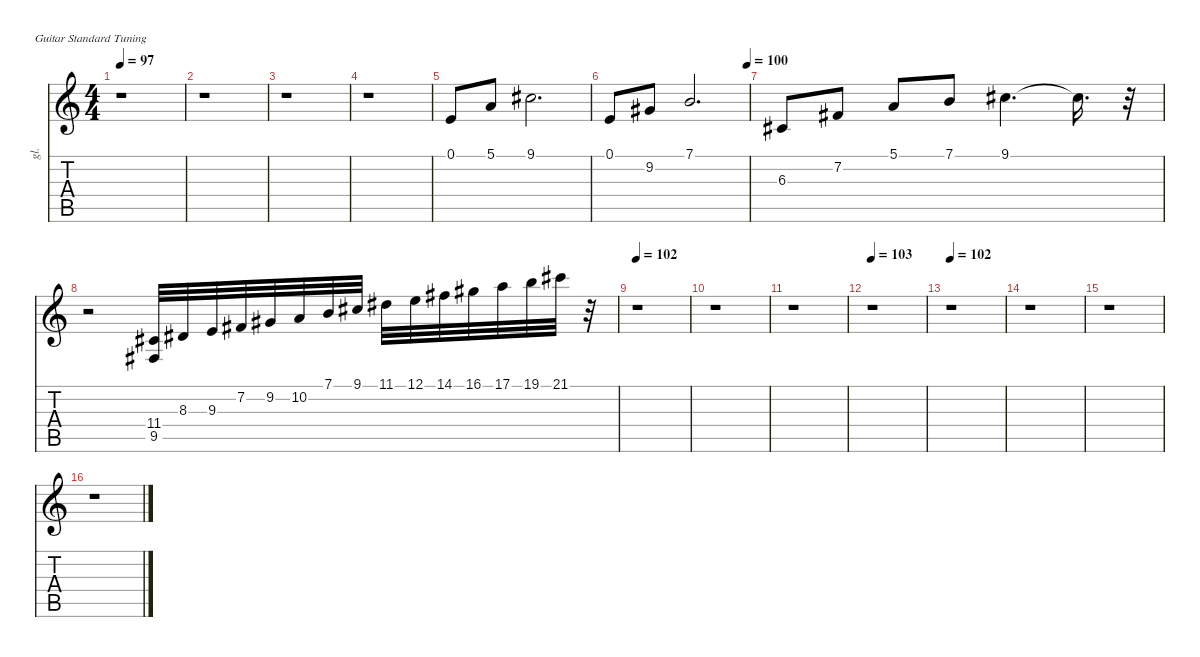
\defaultSystemsLayout 4
\hideDynamics
\bracketExtendMode nobrackets
\otherSystemsTrackNameOrientation horizontal
\track ("Track 16" "gl.") {instrument glockenspiel}
\staff {score tabs}
\tuning (E4 B3 G3 D3 A2 E2)
\ts (4 4)
\tempo 97
\clef g2
\ks c
r.1{dy f beam Down} |
r.1{beam Down} |
r.1{beam Down} |
r.1{beam Down} |
0.1.8{dy mf beam Up} 5.1.8{beam Up} 9.1{acc #}.2{d beam Down} |
\tempo (100 0.989691)
0.1.8{beam Up} 9.2{acc #}.8{beam Up} 7.1.2{d beam Up} |
6.3{acc #}.8{beam Up} 7.2{acc #}.8{beam Up} 5.1.8{beam Up} 7.1.8{beam Up} 9.1{acc #}.4{d beam Down} 9.1{t acc #}.16{d dy f beam Down} r.32{beam Down} |
r.2{beam Down} (11.4{acc #} 9.5{acc #}).32{dy ff beam Up} 8.3{acc #}.32{beam Up} 9.3.32{dy f beam Up} 7.2{acc #}.32{beam Up} 9.2{acc #}.32{beam Up} 10.2.32{beam Up} 7.1.32{beam Up} 9.1{acc #}.32{beam Up} 11.1{acc #}.32{dy mf beam Down} 12.1.32{beam Down} 14.1{acc #}.32{beam Down} 16.1{acc #}.32{beam Down} 17.1.32{beam Down} 19.1.32{beam Down} 21.1{acc #}.32{beam Down} r.32{beam Down} |
\tempo 102
r.1{beam Down} |
r.1{beam Down} |
r.1{beam Down} |
\tempo 103
r.1{beam Down} |
\tempo 102
r.1{beam Down} |
r.1{beam Down} |
r.1{beam Down} |
r.1{beam Down}
